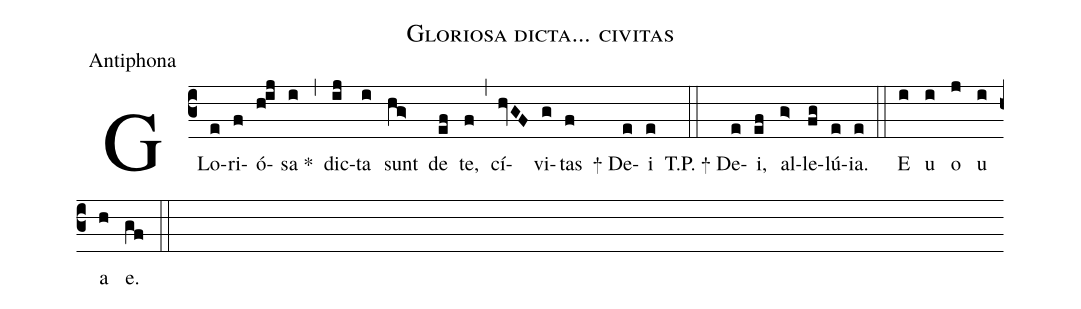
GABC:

name:Gloriosa dicta... civitas;
office-part:Antiphona;
%%
(c3)GLo(e)ri(f)ó(h!ij)sa(i)* (,) dic(ij)ta(i) sunt(hg>) de(ef) te,(f) (,) cí(hvGF)vi(g)tas(f) + De(e)i(e) (::) T.P. + De(e)i,(ef) al(g>)le(fg)lú(e)ia.(e) (::) E(i) u(i) o(j) u(i) a(h) e.(gf) (::)
